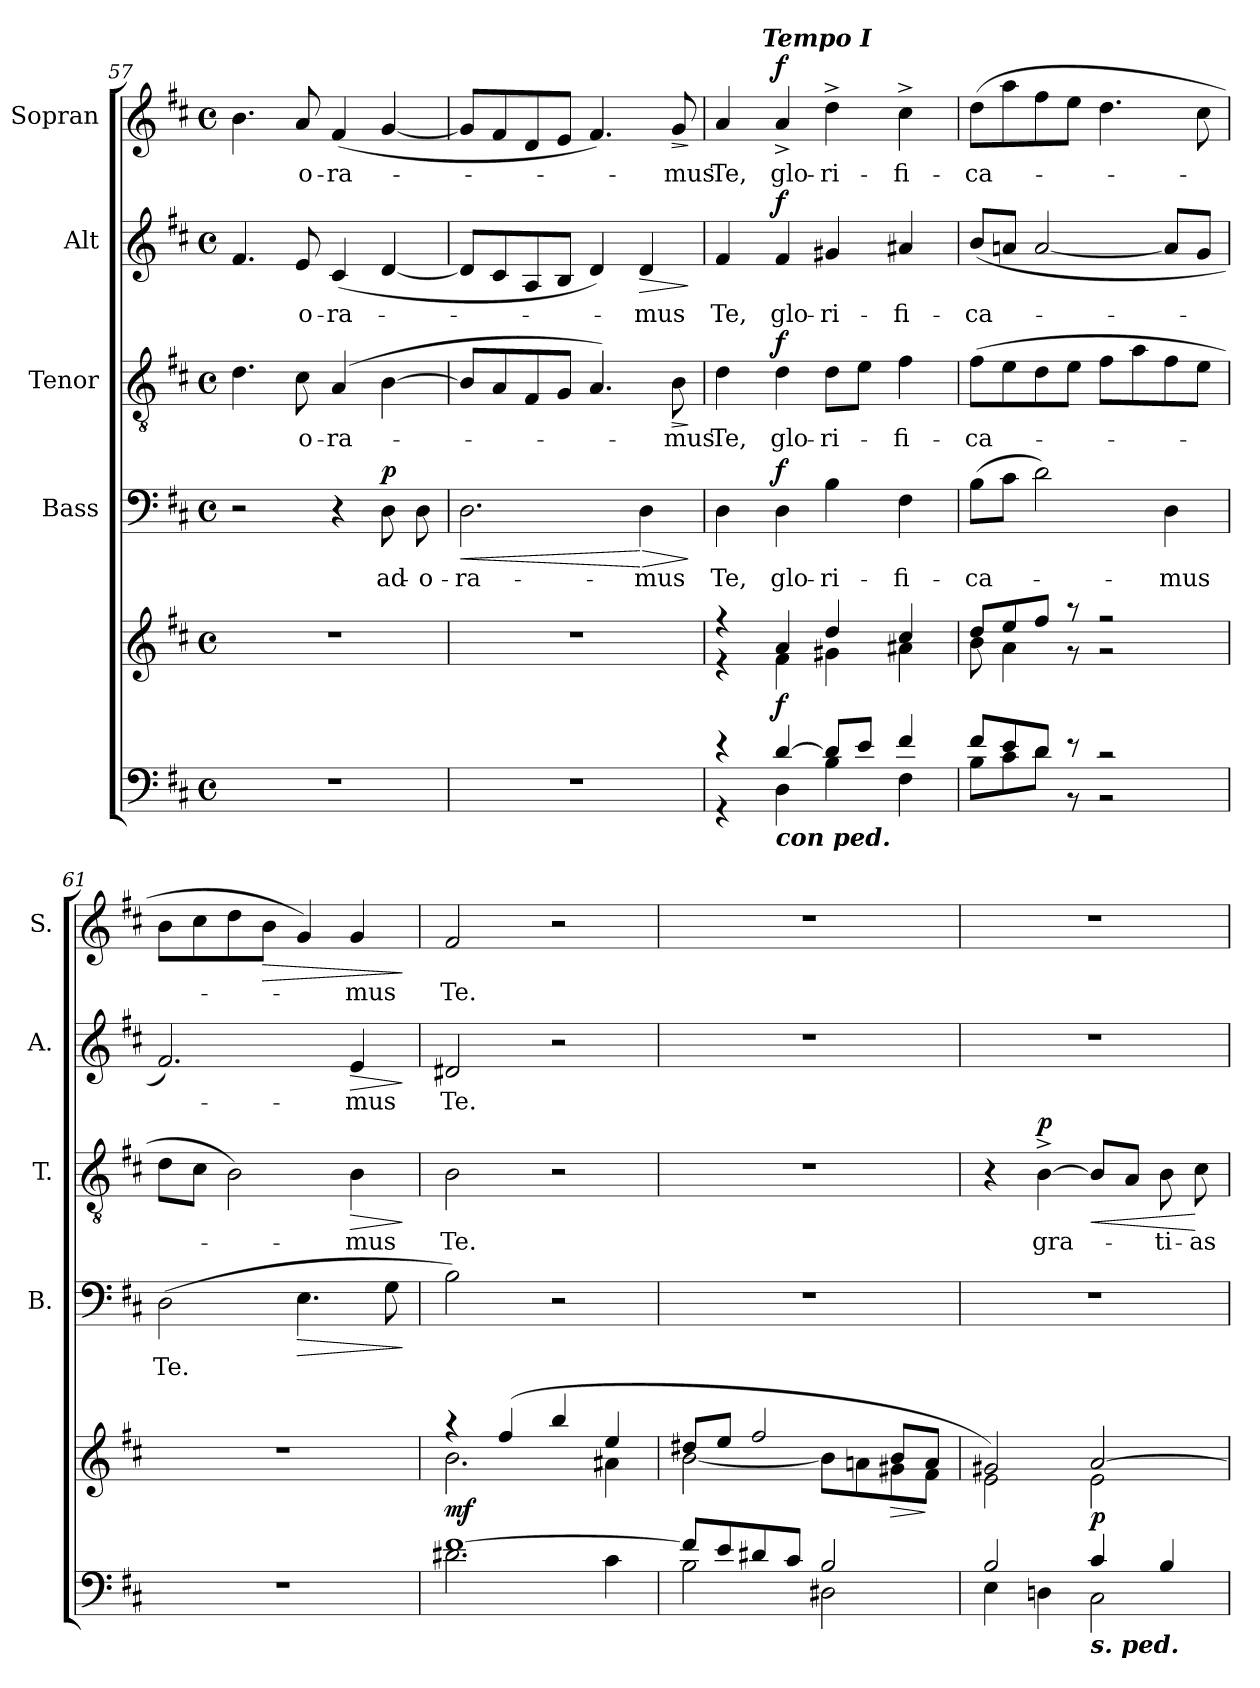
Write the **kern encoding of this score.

**kern	**kern	**dynam	**kern	**text	**dynam	**kern	**text	**dynam	**kern	**text	**dynam	**kern	**text	**dynam
*part5	*part5	*part5	*part4	*part4	*part4	*part3	*part3	*part3	*part2	*part2	*part2	*part1	*part1	*part1
*staff6	*staff5	*staff5/6	*staff4	*staff4	*staff4	*staff3	*staff3	*staff3	*staff2	*staff2	*staff2	*staff1	*staff1	*staff1
*	*	*	*I"Bass	*	*	*I"Tenor	*	*	*I"Alt	*	*	*I"Sopran	*	*
*	*	*	*I'B.	*	*	*I'T.	*	*	*I'A.	*	*	*I'S.	*	*
*clefF4	*clefG2	*	*clefF4	*	*	*clefGv2	*	*	*clefG2	*	*	*clefG2	*	*
*k[f#c#]	*k[f#c#]	*	*k[f#c#]	*	*	*k[f#c#]	*	*	*k[f#c#]	*	*	*k[f#c#]	*	*
*D:	*D:	*	*D:	*	*	*D:	*	*	*D:	*	*	*D:	*	*
*M4/4	*M4/4	*	*M4/4	*	*	*M4/4	*	*	*M4/4	*	*	*M4/4	*	*
*met(c)	*met(c)	*	*met(c)	*	*	*met(c)	*	*	*met(c)	*	*	*met(c)	*	*
=57	=57	=57	=57	=57	=57	=57	=57	=57	=57	=57	=57	=57	=57	=57
1r	1r	.	2r	.	.	4.d\	.	.	4.f#/	.	.	4.b\	.	.
!	!	!	!	!	!	!	!LO:LY:b	!	!	!LO:LY:b	!	!	!LO:LY:b	!
.	.	.	.	.	.	8c#\	-o-	.	8e/	-o-	.	8a/	-o-	.
!	!	!	!	!	!	!	!LO:LY:b	!	!	!LO:LY:b	!	!	!LO:LY:b	!
.	.	.	4r	.	.	(4A/	-ra-	.	(<4c#/	-ra-	.	(<4f#/	-ra-	.
!	!	!	!	!LO:LY:b	!LO:DY:a	!	!	!	!	!	!	!	!	!
.	.	.	8D\	ad-	p	[4B\	.	.	[4d/	.	.	[4g/	.	.
!	!	!	!	!LO:LY:b	!	!	!	!	!	!	!	!	!	!
.	.	.	8D\	-o-	.	.	.	.	.	.	.	.	.	.
!!LO:LB:g=z
=58	=58	=58	=58	=58	=58	=58	=58	=58	=58	=58	=58	=58	=58	=58
!	!	!	!	!LO:LY:b	!LO:HP:b	!	!	!	!	!	!	!	!	!
1r	1r	.	2.D\	-ra-	<	8B/L]	.	.	8d/L]	.	.	8g/L]	.	.
.	.	.	.	.	.	8A/	.	.	8c#/	.	.	8f#/	.	.
.	.	.	.	.	.	8F#/	.	.	8A/	.	.	8d/	.	.
.	.	.	.	.	.	8G/J	.	.	8B/J	.	.	8e/J	.	.
.	.	.	.	.	.	4.A/)	.	.	4d/)	.	.	4.f#/)	.	.
!	!	!	!	!LO:LY:b	!LO:HP:n=1:b	!	!	!	!	!LO:LY:b	!LO:HP:b	!	!	!
.	.	.	4D\	-mus	[ >	.	.	.	4d/	-mus	>	.	.	.
!	!	!	!	!	!	!	!LO:LY:b	!LO:HP:b	!	!	!	!	!LO:LY:b	!LO:HP:b
.	.	.	.	.	.	8B\	-mus	>	.	.	.	8g/	-mus	>
.	.	.	.	.	]	.	.	]	.	.	]	.	.	]
=59	=59	=59	=59	=59	=59	=59	=59	=59	=59	=59	=59	=59	=59	=59
*^	*^	*	*	*	*	*	*	*	*	*	*	*	*	*
!	!	!	!	!	!	!LO:LY:b	!	!	!LO:LY:b	!	!	!LO:LY:b	!	!	!LO:LY:b	!
*	*	*	*	*	*	*	*	*	*	*	*	*	*	*^	*	*
4r	4r	4r	4r	.	4D\	Te,	.	4d\	Te,	.	4f#/	Te,	.	4a/	8..ryy	Te,	.
!	!	!	!	!	!	!	!	!	!	!	!	!	!	!	!LO:TX:a:Bi:t=Tempo I	!	!
.	.	.	.	.	.	.	.	.	.	.	.	.	.	.	2ryy	.	.
!LO:TX:b:Bi:t=con ped.	!	!	!	!	!	!	!	!	!	!	!	!	!	!	!	!	!
!	!	!	!	!LO:DY:b	!	!LO:LY:b	!LO:DY:a	!	!LO:LY:b	!LO:DY:a	!	!LO:LY:b	!LO:DY:a	!	!	!LO:LY:b	!LO:DY:a
[>4d/	4D\	4a/	4f#\	f	4D\	glo-	f	4d\	glo-	f	4f#/	glo-	f	4a^>/	.	glo-	f
!	!	!	!	!	!	!LO:LY:b	!	!	!LO:LY:b	!	!	!LO:LY:b	!	!	!	!LO:LY:b	!
8d/L]	4B\	4dd/	4g#X\	.	4B\	-ri-	.	8d\L	-ri-	.	4g#X/	-ri-	.	4dd^>\	.	-ri-	.
8e/J	.	.	.	.	.	.	.	8e\J	.	.	.	.	.	.	.	.	.
.	.	.	.	.	.	.	.	.	.	.	.	.	.	.	4ryy	.	.
!	!	!	!	!	!	!LO:LY:b	!	!	!LO:LY:b	!	!	!LO:LY:b	!	!	!	!LO:LY:b	!
4f#/	4F#\	4cc#/	4a#X\	.	4F#\	-fi-	.	4f#\	-fi-	.	4a#X/	-fi-	.	4cc#^>\	.	-fi-	.
.	.	.	.	.	.	.	.	.	.	.	.	.	.	.	32ryy	.	.
=60	=60	=60	=60	=60	=60	=60	=60	=60	=60	=60	=60	=60	=60	=60	=60	=60	=60
!	!	!	!	!	!	!LO:LY:b	!	!	!LO:LY:b	!	!	!LO:LY:b	!	!	!	!LO:LY:b	!
*	*	*	*	*	*	*	*	*	*	*	*	*	*	*v	*v	*	*
8f#/L	8B\L	8dd/L	8b\	.	(>8B\L	-ca-	.	(>8f#\L	-ca-	.	(<8b/L	-ca-	.	(>8dd\L	-ca-	.
8e/	8c#\	8ee/	4a\	.	8c#\J	.	.	8e\	.	.	8an/J	.	.	8aa\	.	.
8d/J	8d\J	8ff#/J	.	.	2d\)	.	.	8d\	.	.	[2a/	.	.	8ff#\	.	.
8r	8r	8r	8r	.	.	.	.	8e\J	.	.	.	.	.	8ee\J	.	.
2r	2r	2r	2r	.	.	.	.	8f#\L	.	.	.	.	.	4.dd\	.	.
.	.	.	.	.	.	.	.	8a\	.	.	.	.	.	.	.	.
!	!	!	!	!	!	!LO:LY:b	!	!	!	!	!	!	!	!	!	!
.	.	.	.	.	4D\	-mus	.	8f#\	.	.	8a/L]	.	.	.	.	.
.	.	.	.	.	.	.	.	8e\J	.	.	8g/J	.	.	8cc#\	.	.
*v	*v	*	*	*	*	*	*	*	*	*	*	*	*	*	*	*
*	*v	*v	*	*	*	*	*	*	*	*	*	*	*	*	*
=61	=61	=61	=61	=61	=61	=61	=61	=61	=61	=61	=61	=61	=61	=61
!	!	!	!	!LO:LY:b	!	!	!	!	!	!	!	!	!	!
1r	1r	.	(>2D\	Te.	.	8d\L	.	.	2.f#/)	.	.	8b\L	.	.
.	.	.	.	.	.	8c#\J	.	.	.	.	.	8cc#\	.	.
.	.	.	.	.	.	2B\)	.	.	.	.	.	8dd\	.	.
!	!	!	!	!	!	!	!	!	!	!	!	!	!	!LO:HP:b
.	.	.	.	.	.	.	.	.	.	.	.	8b\J	.	>
!	!	!	!	!	!LO:HP:b	!	!	!	!	!	!	!	!	!
.	.	.	4.E\	.	>	.	.	.	.	.	.	4g/)	.	.
!	!	!	!	!	!	!	!LO:LY:b	!LO:HP:b	!	!LO:LY:b	!LO:HP:b	!	!LO:LY:b	!
.	.	.	.	.	.	4B\	-mus	>	4e/	-mus	>	4g/	-mus	.
.	.	.	8G\	.	.	.	.	.	.	.	.	.	.	.
.	.	.	.	.	]	.	.	]	.	.	]	.	.	]
=62	=62	=62	=62	=62	=62	=62	=62	=62	=62	=62	=62	=62	=62	=62
*^	*^	*	*	*	*	*	*	*	*	*	*	*	*	*
!	!	!	!	!LO:DY:b	!	!	!	!	!LO:LY:b	!	!	!LO:LY:b	!	!	!LO:LY:b	!
[>1f#	2.d#X\	4rgg	2.b\	mf	2B\)	.	.	2B\	Te.	.	2d#X/	Te.	.	2f#/	Te.	.
.	.	(4ff#/	.	.	.	.	.	.	.	.	.	.	.	.	.	.
.	.	4bb/	.	.	2r	.	.	2r	.	.	2r	.	.	2r	.	.
.	4c#\	4ee/	4a#X\	.	.	.	.	.	.	.	.	.	.	.	.	.
!!LO:PB:g=z
=63	=63	=63	=63	=63	=63	=63	=63	=63	=63	=63	=63	=63	=63	=63	=63	=63
8f#/L]	2B\	8dd#X/L	[<2b\	.	1r	.	.	1r	.	.	1r	.	.	1r	.	.
8e/	.	8ee/J	.	.	.	.	.	.	.	.	.	.	.	.	.	.
8d#X/	.	2ff#/	.	.	.	.	.	.	.	.	.	.	.	.	.	.
8c#/J	.	.	.	.	.	.	.	.	.	.	.	.	.	.	.	.
2B/	2D#X\	.	8b\L]	.	.	.	.	.	.	.	.	.	.	.	.	.
.	.	.	8an\	.	.	.	.	.	.	.	.	.	.	.	.	.
!	!	!	!	!LO:HP:b	!	!	!	!	!	!	!	!	!	!	!	!
.	.	8b/L	8g#X\	>	.	.	.	.	.	.	.	.	.	.	.	.
.	.	8a/J	8f#\J	]	.	.	.	.	.	.	.	.	.	.	.	.
=64	=64	=64	=64	=64	=64	=64	=64	=64	=64	=64	=64	=64	=64	=64	=64	=64
2B/	4E\	2g#X/)	2e\	.	1r	.	.	4r	.	.	1r	.	.	1r	.	.
!	!	!	!	!	!	!	!	!	!LO:LY:b	!LO:DY:a	!	!	!	!	!	!
.	4Dn\	.	.	.	.	.	.	[4B^>\	gra-	p	.	.	.	.	.	.
!LO:TX:b:Bi:t=s. ped.	!	!	!	!	!	!	!	!	!	!	!	!	!	!	!	!
!	!	!	!	!LO:DY:b	!	!	!	!	!	!LO:HP:b	!	!	!	!	!	!
4c#/	2C#\	[>2a/	2e\	p	.	.	.	8B/L]	.	<	.	.	.	.	.	.
.	.	.	.	.	.	.	.	8A/J	.	.	.	.	.	.	.	.
!	!	!	!	!	!	!	!	!	!LO:LY:b	!	!	!	!	!	!	!
4B/	.	.	.	.	.	.	.	8B\	-ti-	.	.	.	.	.	.	.
!	!	!	!	!	!	!	!	!	!LO:LY:b	!	!	!	!	!	!	!
.	.	.	.	.	.	.	.	8c#\	-as	[	.	.	.	.	.	.
*v	*v	*	*	*	*	*	*	*	*	*	*	*	*	*	*	*
*	*v	*v	*	*	*	*	*	*	*	*	*	*	*	*	*
=	=	=	=	=	=	=	=	=	=	=	=	=	=	=
*-	*-	*-	*-	*-	*-	*-	*-	*-	*-	*-	*-	*-	*-	*-
